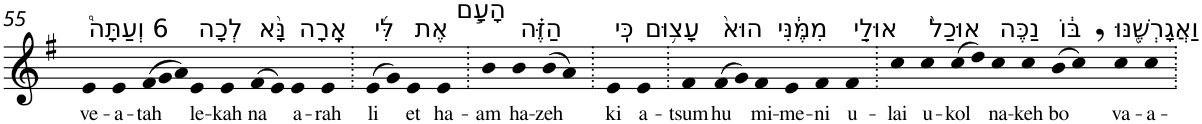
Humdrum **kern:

**kern	**text
*part1	*part1
*staff1	*staff1
*I"Piano	*
*I'Pno	*
!!LO:PB:g=z
*clefG2	*
*k[f#]	*
*G:	*
=55	=55
!LO:TX:a:t=6 וְעַתָּה֩	!
!	!LO:LY:b
4e	ve-
!	!LO:LY:b
4e	-a-
*Xtuplet	*
!	!LO:LY:b
(>12f#	-tah
12g	.
12a)	.
!LO:TX:a:t=לְכָה	!
!	!LO:LY:b
4e	le-
!	!LO:LY:b
4e	-kah
!LO:TX:a:t=נָּ֨א	!
!	!LO:LY:b
(>8f#	na
8e)	.
!LO:TX:a:t=אָֽרָה	!
!	!LO:LY:b
4e	a-
!	!LO:LY:b
4e	-rah
=56.	=56.
!LO:TX:a:t=לִּ֜י	!
!	!LO:LY:b
(>8e	li
8g)	.
!LO:TX:a:t=אֶת	!
!	!LO:LY:b
4e	et
!LO:TX:a:t=הָעָ֣ם	!
!	!LO:LY:b
4e	ha-
=57.	=57.
!	!LO:LY:b
4b	-am
!LO:TX:a:t=הַזֶּ֗ה	!
!	!LO:LY:b
4b	ha-
!	!LO:LY:b
(>8b	-zeh
8a)	.
=58.	=58.
!LO:TX:a:t=כִּֽי	!
!	!LO:LY:b
4e	ki
!LO:TX:a:t=עָצ֥וּם	!
!	!LO:LY:b
4e	a-
=59.	=59.
!	!LO:LY:b
4f#	-tsum
!LO:TX:a:t=הוּא֙	!
!	!LO:LY:b
(>8f#	hu
8g)	.
!LO:TX:a:t=מִמֶּ֔נִּי	!
!	!LO:LY:b
4f#	mi-
!	!LO:LY:b
4e	-me-
!	!LO:LY:b
4f#	-ni
!LO:TX:a:t=אוּלַ֤י	!
!	!LO:LY:b
4f#	u-
=60.	=60.
!	!LO:LY:b
4cc	-lai
!LO:TX:a:t=אוּכַל֙	!
!	!LO:LY:b
4cc	u-
!	!LO:LY:b
(>8cc	-kol
8dd)	.
!LO:TX:a:t=נַכֶּה	!
!	!LO:LY:b
4cc	na-
!	!LO:LY:b
4cc	-keh
!LO:TX:a:t=בּ֔וֹ	!
!	!LO:LY:b
(>8b	bo
8cc,)	.
!LO:TX:a:t=וַאֲגָרְשֶׁ֖נּוּ	!
!	!LO:LY:b
4cc	va-
!	!LO:LY:b
4cc	-a-
=.	=.
*-	*-
